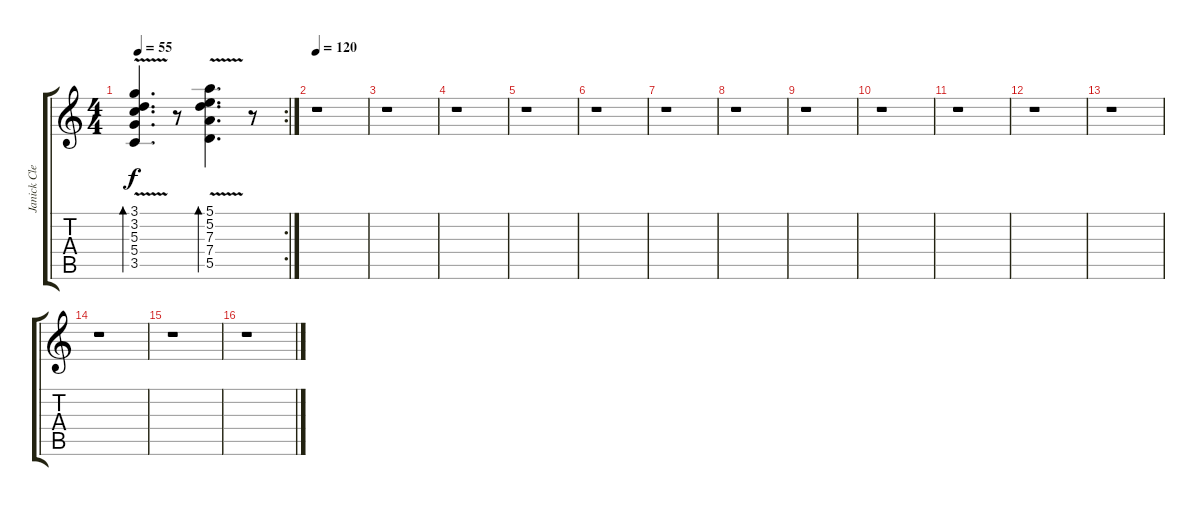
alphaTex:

\track ("Janick Clean" "Janick Cle") {instrument electricguitarclean}
\staff {score tabs}
\tuning (E4 B3 G3 D3 A2 E2) {hide}
\rc 2
\ts (4 4)
\tempo 55
\clef g2
\ks c
(3.1{v} 3.2{v} 5.3{v} 5.4{v} 3.5{v}).4{d bd 60 dy f} r.8 (5.1{v} 5.2{v} 7.3{v} 7.4{v} 5.5{v}).4{d bd 60} r.8 |
\tempo 120
r.1 |
r.1 |
r.1 |
r.1 |
r.1 |
r.1 |
r.1 |
r.1 |
r.1 |
r.1 |
r.1 |
r.1 |
r.1 |
r.1 |
r.1
